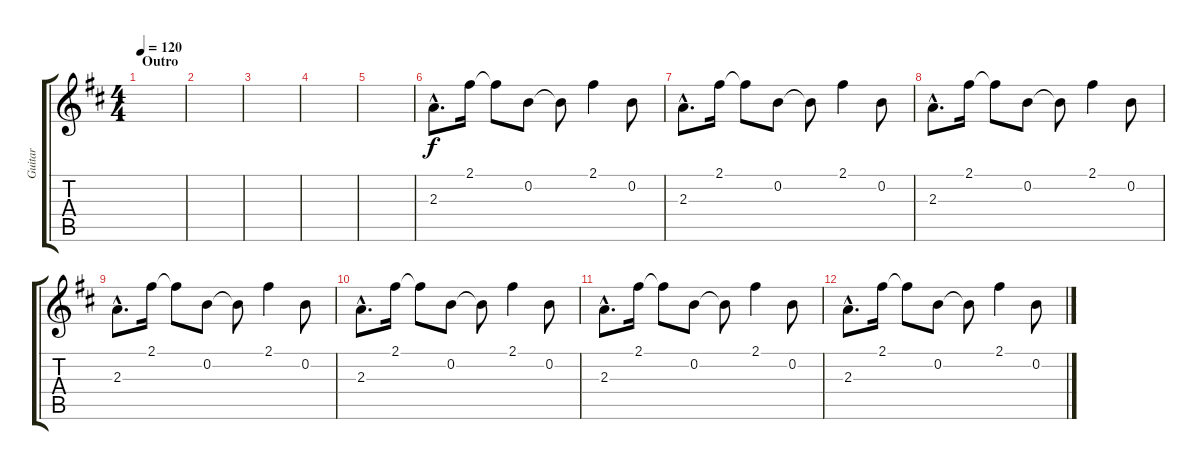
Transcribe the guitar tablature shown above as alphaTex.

\track ("Guitar" "Guitar") {instrument acousticguitarnylon}
\staff {score tabs}
\tuning (E4 B3 G3 D3 A2 E2) {hide}
\ts (4 4)
\section ("" "Outro")
\tempo 120
\clef g2
\ks d
|
|
|
|
|
2.3{hac}.8{d} 2.1.16 2.1{t}.8 0.2.8 0.2{t}.8 2.1.4 0.2.8 |
2.3{hac}.8{d} 2.1.16 2.1{t}.8 0.2.8 0.2{t}.8 2.1.4 0.2.8 |
2.3{hac}.8{d} 2.1.16 2.1{t}.8 0.2.8 0.2{t}.8 2.1.4 0.2.8 |
2.3{hac}.8{d} 2.1.16 2.1{t}.8 0.2.8 0.2{t}.8 2.1.4 0.2.8 |
2.3{hac}.8{d} 2.1.16 2.1{t}.8 0.2.8 0.2{t}.8 2.1.4 0.2.8 |
2.3{hac}.8{d} 2.1.16 2.1{t}.8 0.2.8 0.2{t}.8 2.1.4 0.2.8 |
2.3{hac}.8{d} 2.1.16 2.1{t}.8 0.2.8 0.2{t}.8 2.1.4 0.2.8
